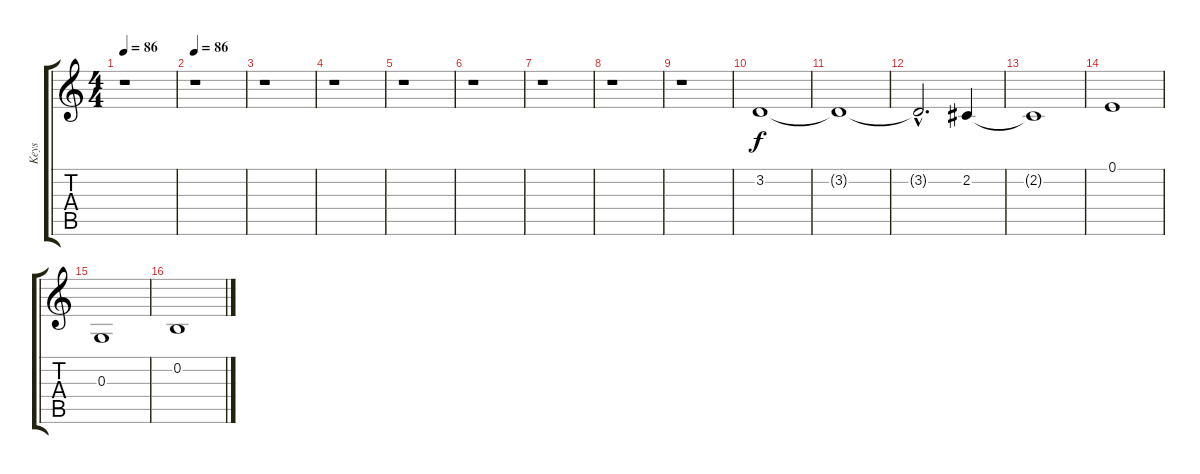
\track ("Keys" "Keys") {instrument pad3polysynth}
\staff {score tabs}
\tuning (E4 B3 G3 D3 A2 E2) {hide}
\ts (4 4)
\tempo 86
\clef g2
\ks c
r.1{dy f instrument pad3polysynth} |
\tempo 86
r.1 |
r.1 |
r.1 |
r.1 |
r.1 |
r.1 |
r.1 |
r.1 |
3.2.1 |
3.2{t}.1 |
3.2{hac t}.2{d} 2.2.4 |
2.2{t}.1 |
0.1.1 |
0.3.1 |
0.2.1
